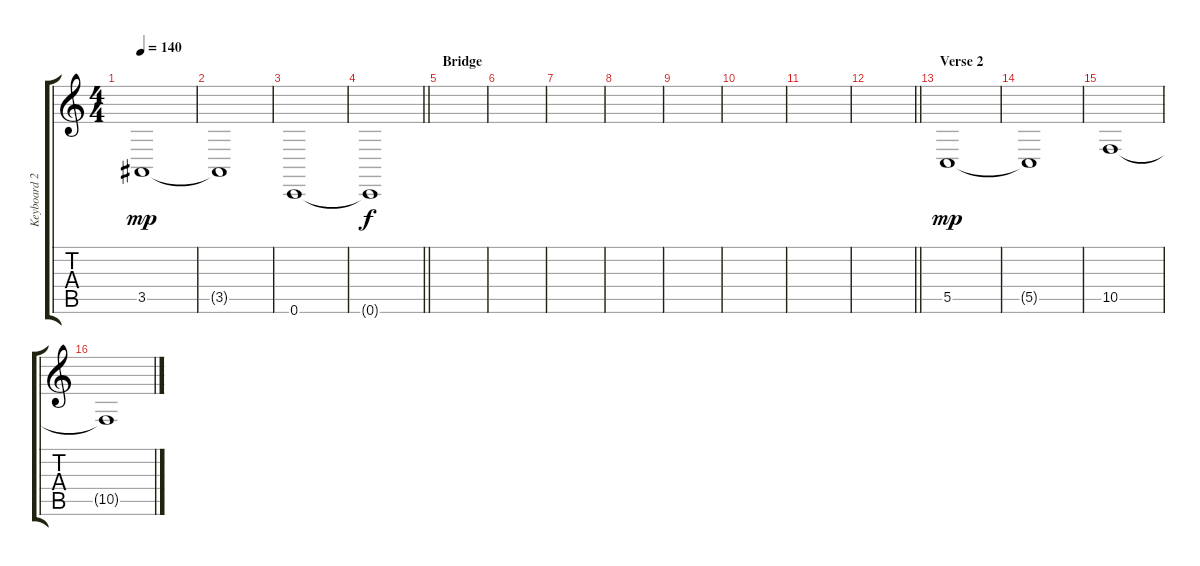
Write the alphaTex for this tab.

\track ("Keyboard 2" "Keyboard 2") {instrument tangoaccordion}
\staff {score tabs}
\tuning (D4 A3 F3 C3 G2 C2) {hide}
\ts (4 4)
\tempo 140
\clef g2
\ks c
3.5.1{dy mp} |
3.5{t}.1 |
0.6.1 |
\barLineRight lightlight
0.6{t}.1{dy f} |
\section ("" "Bridge")
|
|
|
|
|
|
|
\barLineRight lightlight
|
\section ("" "Verse 2")
5.5.1{dy mp volume 10 instrument stringensemble1} |
5.5{t}.1 |
10.5.1 |
10.5{t}.1
